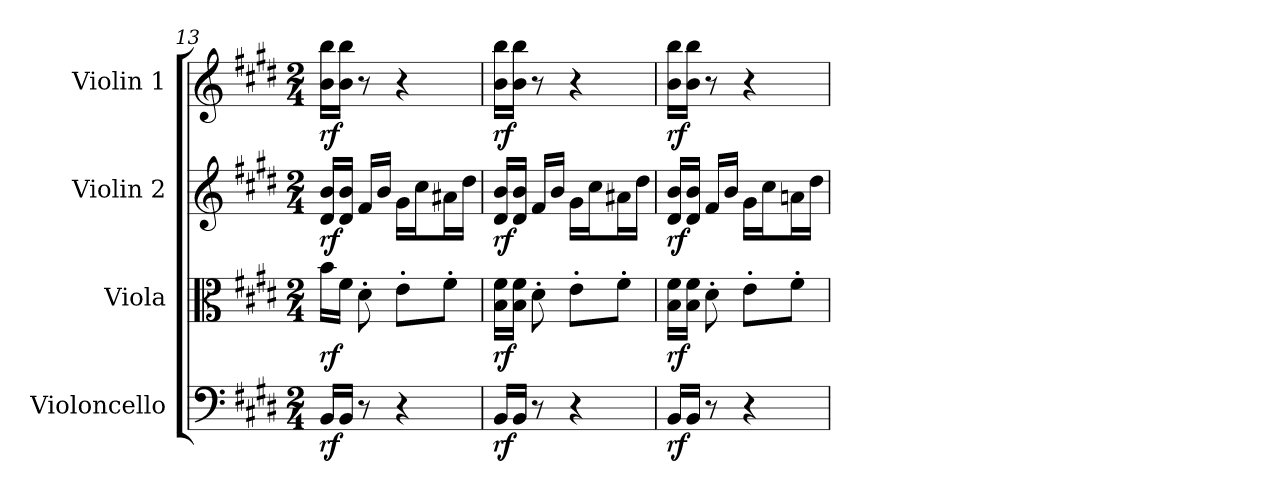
**kern	**dynam	**kern	**dynam	**kern	**dynam	**kern	**dynam
*part4	*part4	*part3	*part3	*part2	*part2	*part1	*part1
*staff4	*staff4	*staff3	*staff3	*staff2	*staff2	*staff1	*staff1
*I"Violoncello	*	*I"Viola	*	*I"Violin 2	*	*I"Violin 1	*
*I'Vc	*	*I'Vla	*	*I'Vln	*	*I'Vln	*
*clefF4	*	*clefC3	*	*clefG2	*	*clefG2	*
*k[f#c#g#d#]	*	*k[f#c#g#d#]	*	*k[f#c#g#d#]	*	*k[f#c#g#d#]	*
*M2/4	*	*M2/4	*	*M2/4	*	*M2/4	*
=13	=13	=13	=13	=13	=13	=13	=13
!	!LO:DY:b	!	!LO:DY:b	!	!LO:DY:b	!	!LO:DY:b
16BB/LL	rf	16b\LL	rf	16d#/ 16b/LL	rf	16b\ 16bb\LL	rf
16BB/JJ	.	16f#\JJ	.	16d#/ 16b/JJ	.	16b\ 16bb\JJ	.
8r	.	8d#'\	.	16f#/LL	.	8r	.
.	.	.	.	16b/JJ	.	.	.
4r	.	8e'\L	.	16g#\LL	.	4r	.
.	.	.	.	16cc#\J	.	.	.
.	.	8f#'\J	.	16a#X\L	.	.	.
.	.	.	.	16dd#\JJ	.	.	.
!!LO:LB:g=z
=14	=14	=14	=14	=14	=14	=14	=14
!	!LO:DY:b	!	!LO:DY:b	!	!LO:DY:b	!	!LO:DY:b
16BB/LL	rf	16B\ 16f#\LL	rf	16d#/ 16b/LL	rf	16b\ 16bb\LL	rf
16BB/JJ	.	16B\ 16f#\JJ	.	16d#/ 16b/JJ	.	16b\ 16bb\JJ	.
8r	.	8d#'\	.	16f#/LL	.	8r	.
.	.	.	.	16b/JJ	.	.	.
4r	.	8e'\L	.	16g#\LL	.	4r	.
.	.	.	.	16cc#\J	.	.	.
.	.	8f#'\J	.	16a#X\L	.	.	.
.	.	.	.	16dd#\JJ	.	.	.
=15	=15	=15	=15	=15	=15	=15	=15
!	!LO:DY:b	!	!LO:DY:b	!	!LO:DY:b	!	!LO:DY:b
16BB/LL	rf	16B\ 16f#\LL	rf	16d#/ 16b/LL	rf	16b\ 16bb\LL	rf
16BB/JJ	.	16B\ 16f#\JJ	.	16d#/ 16b/JJ	.	16b\ 16bb\JJ	.
8r	.	8d#'\	.	16f#/LL	.	8r	.
.	.	.	.	16b/JJ	.	.	.
4r	.	8e'\L	.	16g#\LL	.	4r	.
.	.	.	.	16cc#\J	.	.	.
.	.	8f#'\J	.	16an\L	.	.	.
.	.	.	.	16dd#\JJ	.	.	.
=	=	=	=	=	=	=	=
*-	*-	*-	*-	*-	*-	*-	*-
